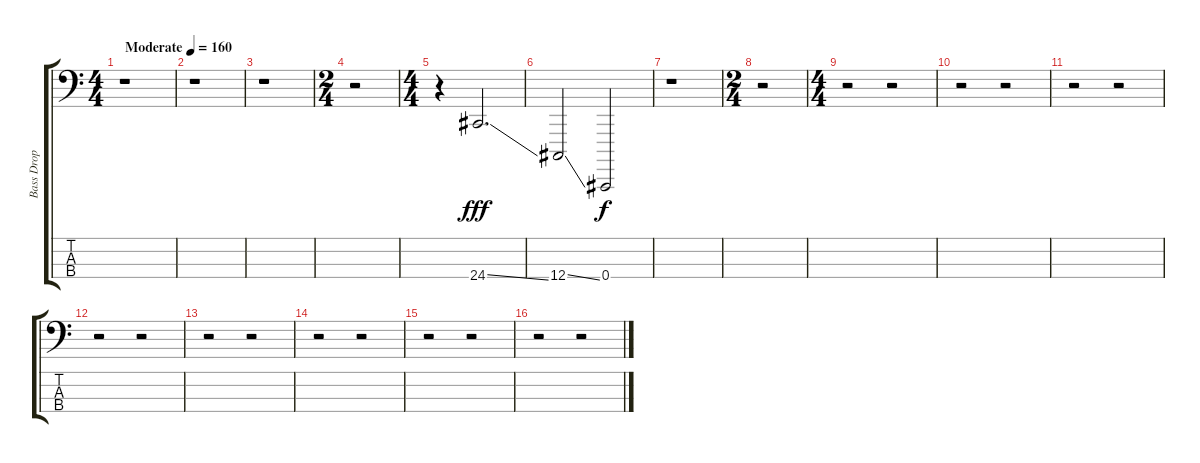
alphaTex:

\track ("Bass Drop" "Bass Drop") {instrument ocarina}
\staff {score tabs}
\tuning (Db0 Db0 Db0 Db0) {hide}
\ts (4 4)
\tempo (160 "Moderate")
\clef f4
\ks c
r.1{dy fff instrument ocarina} |
r.1 |
r.1 |
\ts (2 4)
r.2 |
\ts (4 4)
r.4 24.4{ss}.2{d} |
12.4{ss}.2 0.4.2{dy f} |
r.1 |
\ts (2 4)
r.2 |
\ts (4 4)
r.2 r.2 |
r.2 r.2 |
r.2 r.2 |
r.2 r.2 |
r.2 r.2 |
r.2 r.2 |
r.2 r.2 |
r.2 r.2
